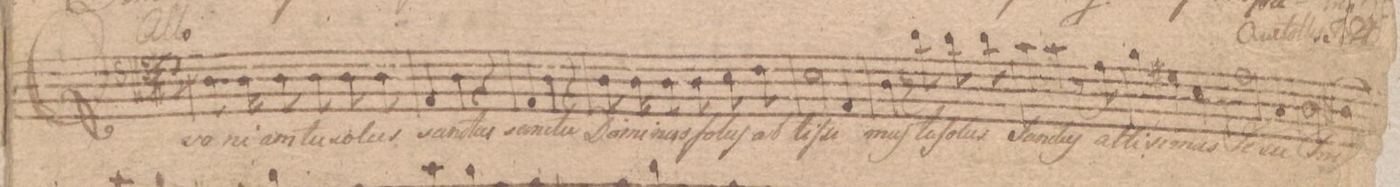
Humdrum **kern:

**kern	**text	**dynam
*I"Basso	*	*
*clefF4	*	*
*k[f#]	*	*
*M2/4	*	*
*k[f#c#]	*	*
*M3/4	*	*
8.D\	Quo-	.
16D\	-ni-	.
8D\	-am	.
8D\	tu	.
8D\	so-	.
8D\	-lus	.
=152	=152	=152
4AA/	san-	.
4D\	-ctus	.
4r	.	.
=153	=153	=153
4AA/	san-	.
4D\	-ctus	.
4r	.	.
=154	=154	=154
8.D\	Do-	.
16D\	-mi-	.
8D\	-nus	.
8D\	So-	.
8E\	-luſ	.
8F#\	al-	.
=155	=155	=155
2E\	-tiſ-	.
4AA/	-si-	.
=156	=156	=156
4D\	-muſ	.
8r	.	.
8d\	tu	.
8d\	so-	.
8d\	-lus	.
=157	=157	=157
4c#\	san-	.
4c#\	-ctuſ	.
8r	.	.
8A\	al-	.
=158	=158	=158
4B\	-tiſ-	.
4G#X\	-si	.
4E\	-mus	.
=159	=159	=159
2A\	Je-	.
4C#/	-su	.
=160	=160	=160
2D\	Chri-	.
4D#X\	.	.
=161	=161	=161
*-	*-	*-
